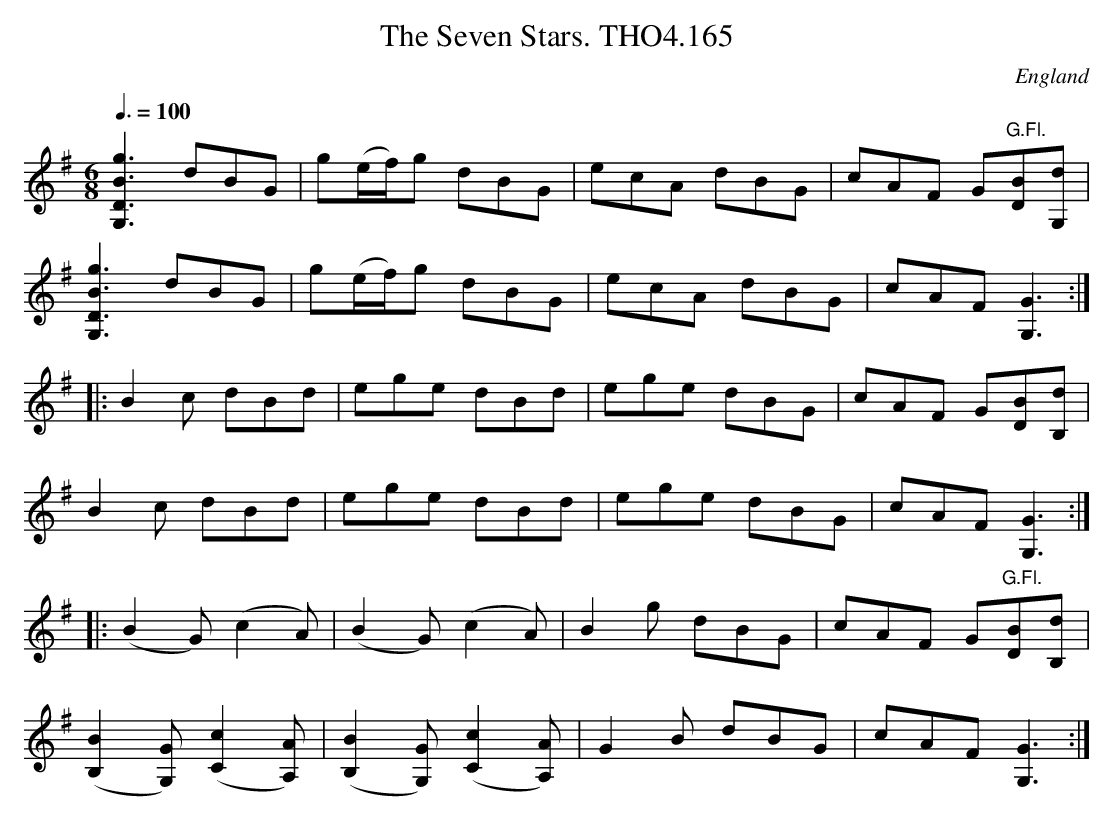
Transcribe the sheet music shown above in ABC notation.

X:1
T:Seven Stars. THO4.165, The
O:England
M:6/8
L:1/8
Q:3/8=100
K:G major
[g3B3D3G,3]dBG|g(e/f/)g dBG|ecA dBG|cAF G"G.Fl."[BD][dG,]|
[g3B3D3G,3]dBG|g(e/f/)g dBG|ecA dBG|cAF [G3G,3]:|
|:B2 c dBd|ege dBd|ege dBG|cAF G[BD][dB,]|
B2 c dBd|ege dBd|ege dBG|cAF [G3G,3]:|
|:(B2 G)(c2 A)|(B2 G)(c2 A)|B2 g dBG|cAF G"G.Fl."[BD][dB,]|
([B2B,2][GG,]) ([c2C2][AA,])|([B2B,2][GG,]) ([c2C2][AA,])|\
G2 B dBG|cAF [G3G,3]:|
